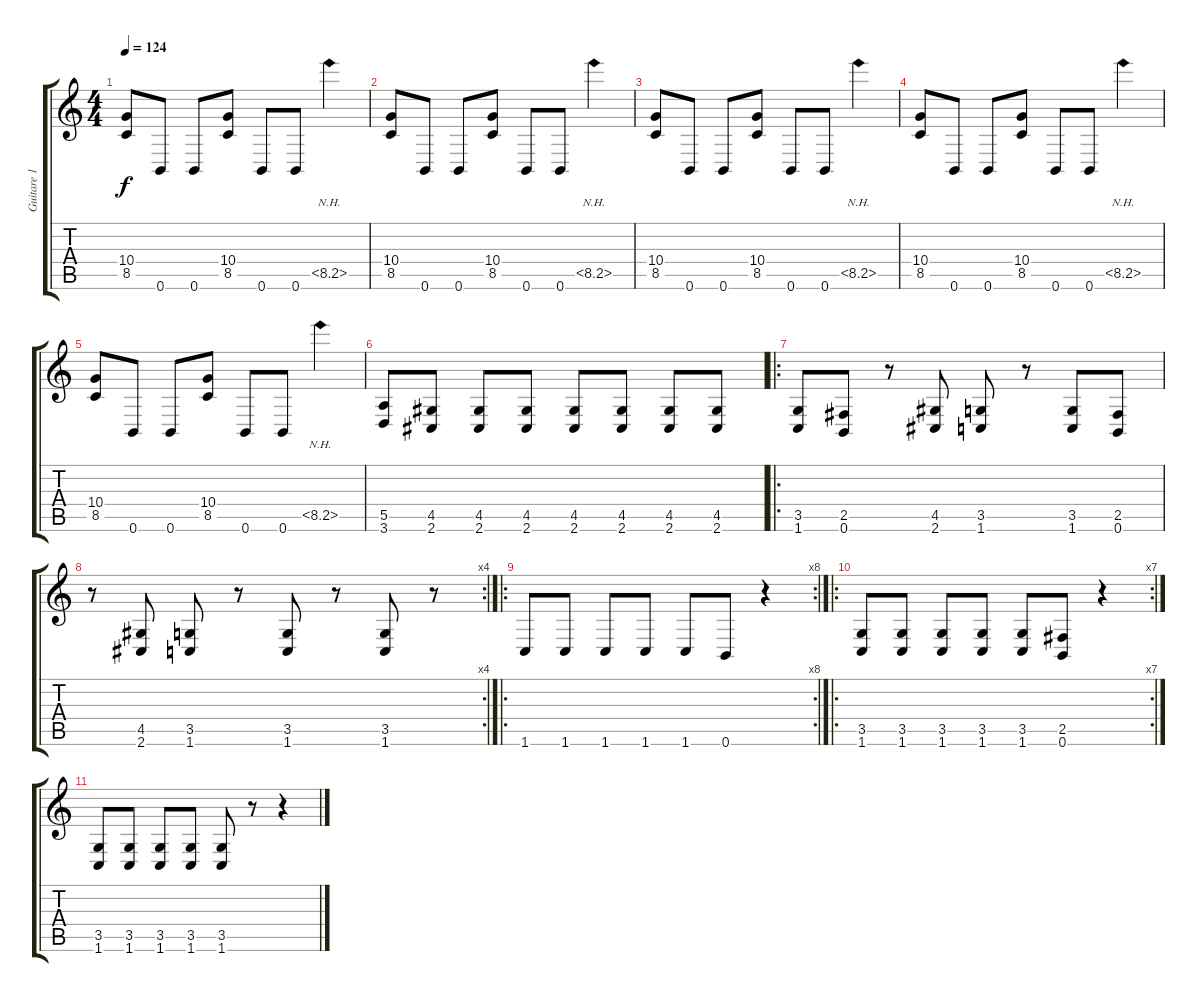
\track ("Guitare 1" "Guitare 1") {instrument distortionguitar}
\staff {score tabs}
\tuning (B3 Gb3 D3 A2 E2 B1) {hide}
\ts (4 4)
\tempo 124
\clef g2
\ks c
(10.4 8.5).8{dy f} 0.6.8 0.6.8 (10.4 8.5).8 0.6.8 0.6.8 8.5{nh}.4 |
(10.4 8.5).8 0.6.8 0.6.8 (10.4 8.5).8 0.6.8 0.6.8 8.5{nh}.4 |
(10.4 8.5).8 0.6.8 0.6.8 (10.4 8.5).8 0.6.8 0.6.8 8.5{nh}.4 |
(10.4 8.5).8 0.6.8 0.6.8 (10.4 8.5).8 0.6.8 0.6.8 8.5{nh}.4 |
(10.4 8.5).8 0.6.8 0.6.8 (10.4 8.5).8 0.6.8 0.6.8 8.5{nh}.4 |
(5.5 3.6).8 (4.5 2.6).8 (4.5 2.6).8 (4.5 2.6).8 (4.5 2.6).8 (4.5 2.6).8 (4.5 2.6).8 (4.5 2.6).8 |
\ro
(3.5 1.6).8 (2.5 0.6).8 r.8 (4.5 2.6).8 (3.5 1.6).8 r.8 (3.5 1.6).8 (2.5 0.6).8 |
\rc 4
r.8 (4.5 2.6).8 (3.5 1.6).8 r.8 (3.5 1.6).8 r.8 (3.5 1.6).8 r.8 |
\ro
\rc 8
1.6.8 1.6.8 1.6.8 1.6.8 1.6.8 0.6.8 r.4 |
\ro
\rc 7
(3.5 1.6).8 (3.5 1.6).8 (3.5 1.6).8 (3.5 1.6).8 (3.5 1.6).8 (2.5 0.6).8 r.4 |
(3.5 1.6).8 (3.5 1.6).8 (3.5 1.6).8 (3.5 1.6).8 (3.5 1.6).8 r.8 r.4
